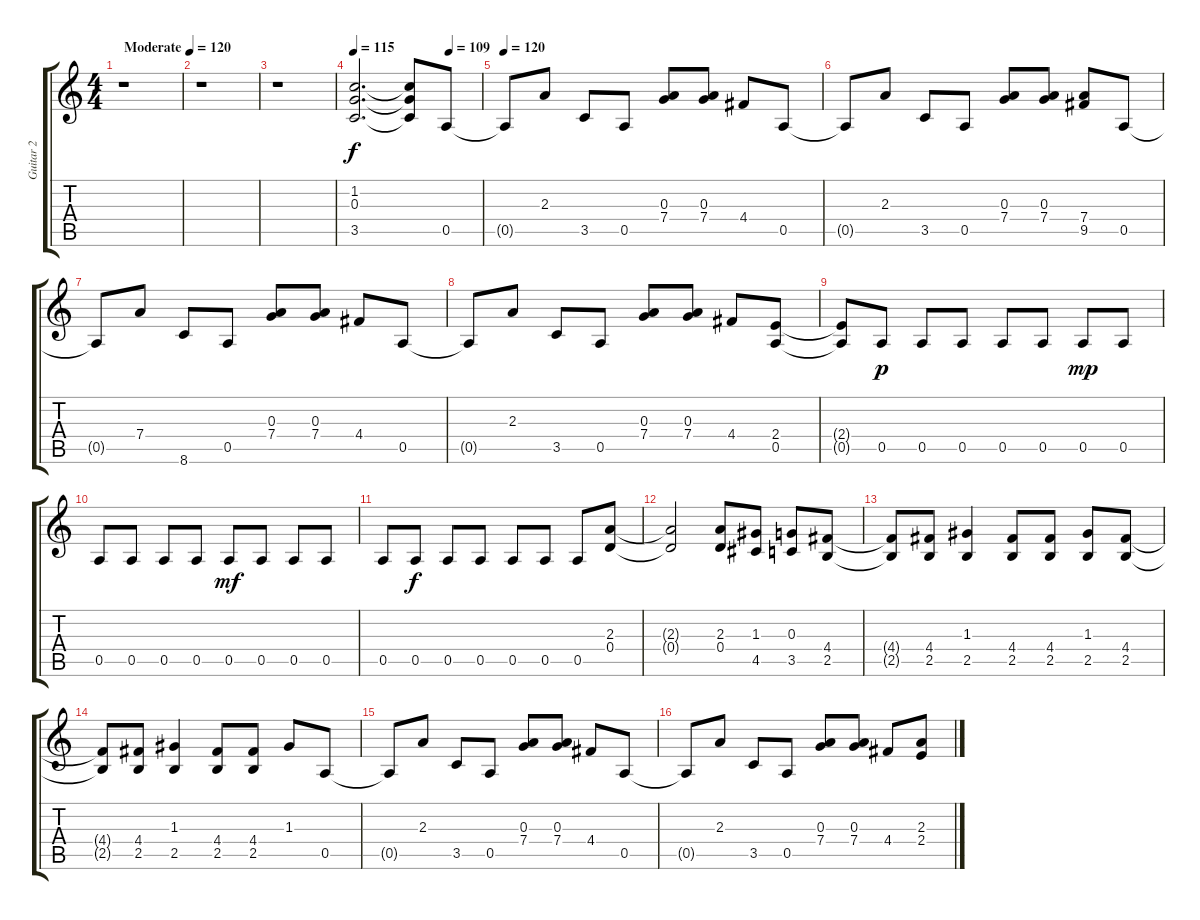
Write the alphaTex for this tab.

\track ("Guitar 2" "Guitar 2") {instrument distortionguitar}
\staff {score tabs}
\tuning (E4 B3 G3 D3 A2 E2) {hide}
\ts (4 4)
\tempo (120 "Moderate")
\clef g2
\ks c
r.1{dy f instrument distortionguitar} |
r.1 |
r.1 |
\tempo 115
\tempo (109 0.75)
(1.2 0.3 3.5).2{d} (1.2{t} 0.3{t} 3.5{t}).8 0.5.8 |
\tempo 120
0.5{t}.8 2.3.8 3.5.8 0.5.8 (0.3 7.4).8 (0.3 7.4).8 4.4.8 0.5.8 |
0.5{t}.8 2.3.8 3.5.8 0.5.8 (0.3 7.4).8 (0.3 7.4).8 (7.4 9.5).8 0.5.8 |
0.5{t}.8 7.4.8 8.6.8 0.5.8 (0.3 7.4).8 (0.3 7.4).8 4.4.8 0.5.8 |
0.5{t}.8 2.3.8 3.5.8 0.5.8 (0.3 7.4).8 (0.3 7.4).8 4.4.8 (2.4 0.5).8 |
(2.4{t} 0.5{t}).8 0.5.8{dy p} 0.5.8 0.5.8 0.5.8 0.5.8 0.5.8{dy mp} 0.5.8 |
0.5.8 0.5.8 0.5.8 0.5.8 0.5.8{dy mf} 0.5.8 0.5.8 0.5.8 |
0.5.8 0.5.8{dy f} 0.5.8 0.5.8 0.5.8 0.5.8 0.5.8 (2.3 0.4).8 |
(2.3{t} 0.4{t}).2 (2.3 0.4).8 (1.3 4.5).8 (0.3 3.5).8 (4.4 2.5).8 |
(4.4{t} 2.5{t}).8 (4.4 2.5).8 (1.3 2.5).4 (4.4 2.5).8 (4.4 2.5).8 (1.3 2.5).8 (4.4 2.5).8 |
(4.4{t} 2.5{t}).8 (4.4 2.5).8 (1.3 2.5).4 (4.4 2.5).8 (4.4 2.5).8 1.3.8 0.5.8 |
0.5{t}.8 2.3.8 3.5.8 0.5.8 (0.3 7.4).8 (0.3 7.4).8 4.4.8 0.5.8 |
0.5{t}.8 2.3.8 3.5.8 0.5.8 (0.3 7.4).8 (0.3 7.4).8 4.4.8 (2.3 2.4).8
